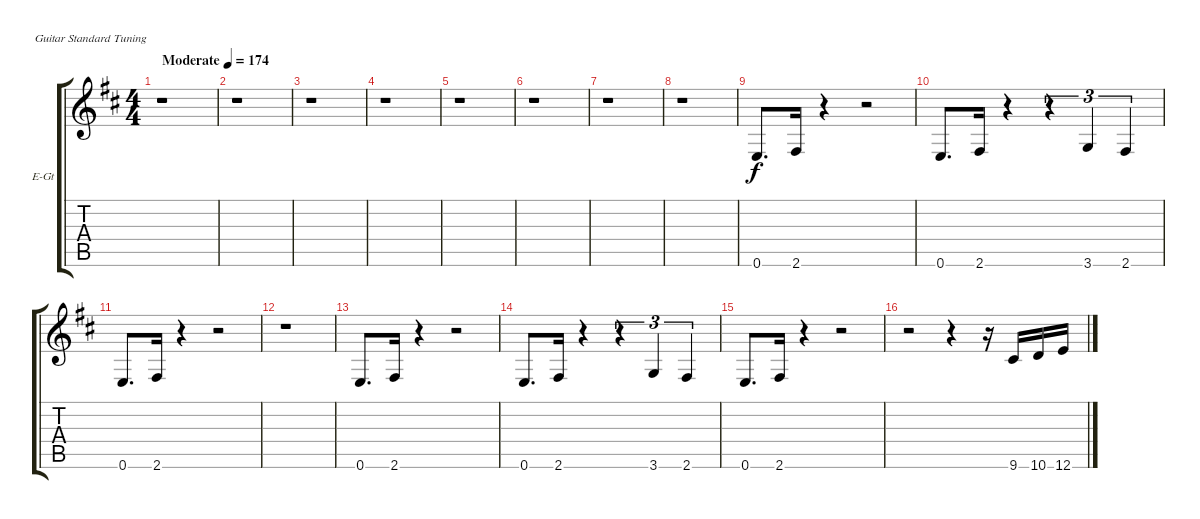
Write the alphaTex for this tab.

\bracketExtendMode groupsimilarinstruments
\firstSystemTrackNameOrientation horizontal
\otherSystemsTrackNameOrientation horizontal
\track ("Track 1" "E-Gt") {instrument distortionguitar}
\staff {score tabs}
\tuning (E4 B3 G3 D3 A2 E2)
\ts (4 4)
\beaming (8 2 2 2 2)
\tempo (174 "Moderate")
\clef g2
\ks bminor
r.1{dy f instrument distortionguitar} |
r.1 |
r.1 |
r.1 |
r.1 |
r.1 |
r.1 |
r.1 |
0.6.8{d} 2.6.16 r.4 r.2 |
0.6.8{d} 2.6.16 r.4 r.4{tu (3 2)} 3.6.4{tu (3 2)} 2.6.4{tu (3 2)} |
0.6.8{d} 2.6.16 r.4 r.2 |
r.1 |
0.6.8{d} 2.6.16 r.4 r.2 |
0.6.8{d} 2.6.16 r.4 r.4{tu (3 2)} 3.6.4{tu (3 2)} 2.6.4{tu (3 2)} |
0.6.8{d} 2.6.16 r.4 r.2 |
r.2 r.4 r.16 9.6.16 10.6.16 12.6.16
